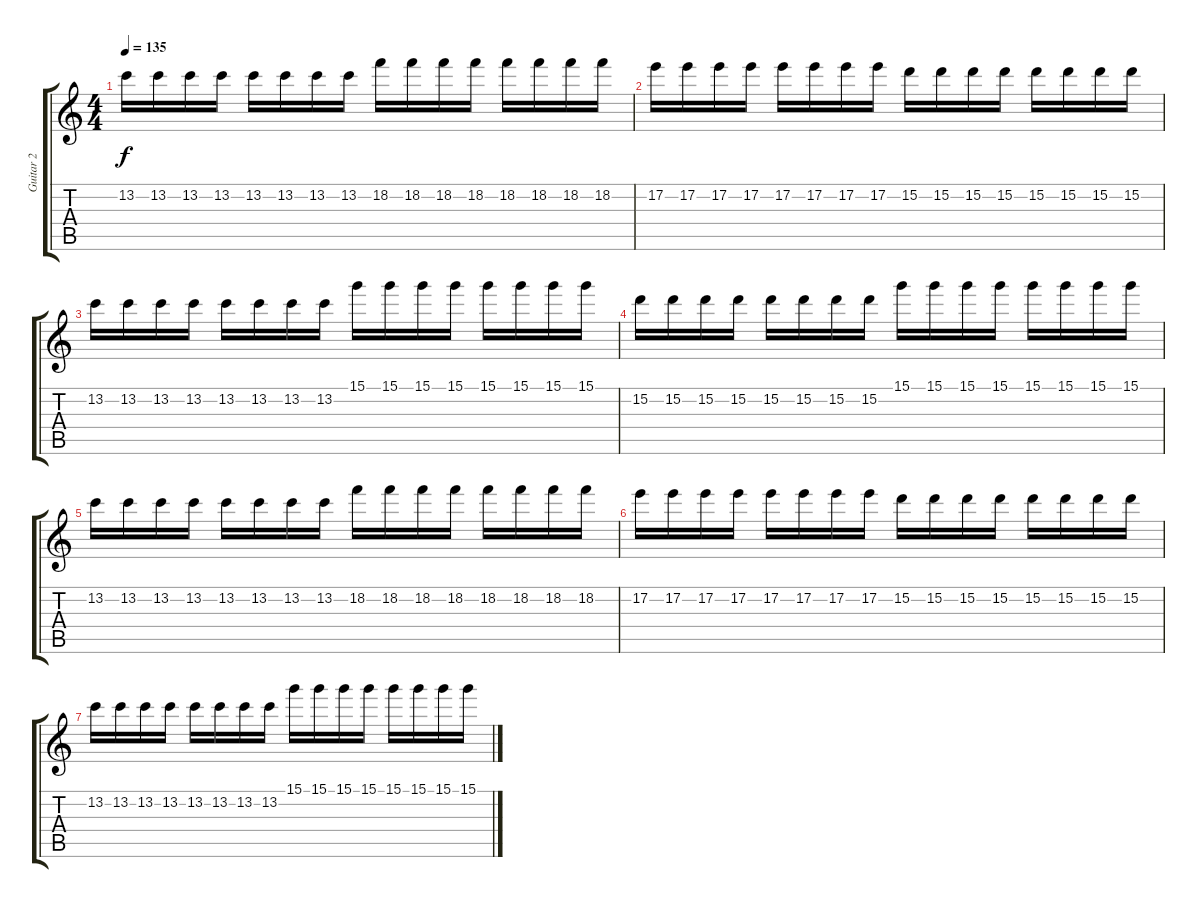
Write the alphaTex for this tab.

\track ("Guitar 2" "Guitar 2") {instrument overdrivenguitar}
\staff {score tabs}
\tuning (E4 B3 G3 D3 A2 E2) {hide}
\ts (4 4)
\tempo 135
\clef g2
\ks c
13.2.16{dy f} 13.2.16 13.2.16 13.2.16 13.2.16 13.2.16 13.2.16 13.2.16 18.2.16 18.2.16 18.2.16 18.2.16 18.2.16 18.2.16 18.2.16 18.2.16 |
17.2.16 17.2.16 17.2.16 17.2.16 17.2.16 17.2.16 17.2.16 17.2.16 15.2.16 15.2.16 15.2.16 15.2.16 15.2.16 15.2.16 15.2.16 15.2.16 |
13.2.16 13.2.16 13.2.16 13.2.16 13.2.16 13.2.16 13.2.16 13.2.16 15.1.16 15.1.16 15.1.16 15.1.16 15.1.16 15.1.16 15.1.16 15.1.16 |
15.2.16 15.2.16 15.2.16 15.2.16 15.2.16 15.2.16 15.2.16 15.2.16 15.1.16 15.1.16 15.1.16 15.1.16 15.1.16 15.1.16 15.1.16 15.1.16 |
13.2.16 13.2.16 13.2.16 13.2.16 13.2.16 13.2.16 13.2.16 13.2.16 18.2.16 18.2.16 18.2.16 18.2.16 18.2.16 18.2.16 18.2.16 18.2.16 |
17.2.16 17.2.16 17.2.16 17.2.16 17.2.16 17.2.16 17.2.16 17.2.16 15.2.16 15.2.16 15.2.16 15.2.16 15.2.16 15.2.16 15.2.16 15.2.16 |
13.2.16 13.2.16 13.2.16 13.2.16 13.2.16 13.2.16 13.2.16 13.2.16 15.1.16 15.1.16 15.1.16 15.1.16 15.1.16 15.1.16 15.1.16 15.1.16
